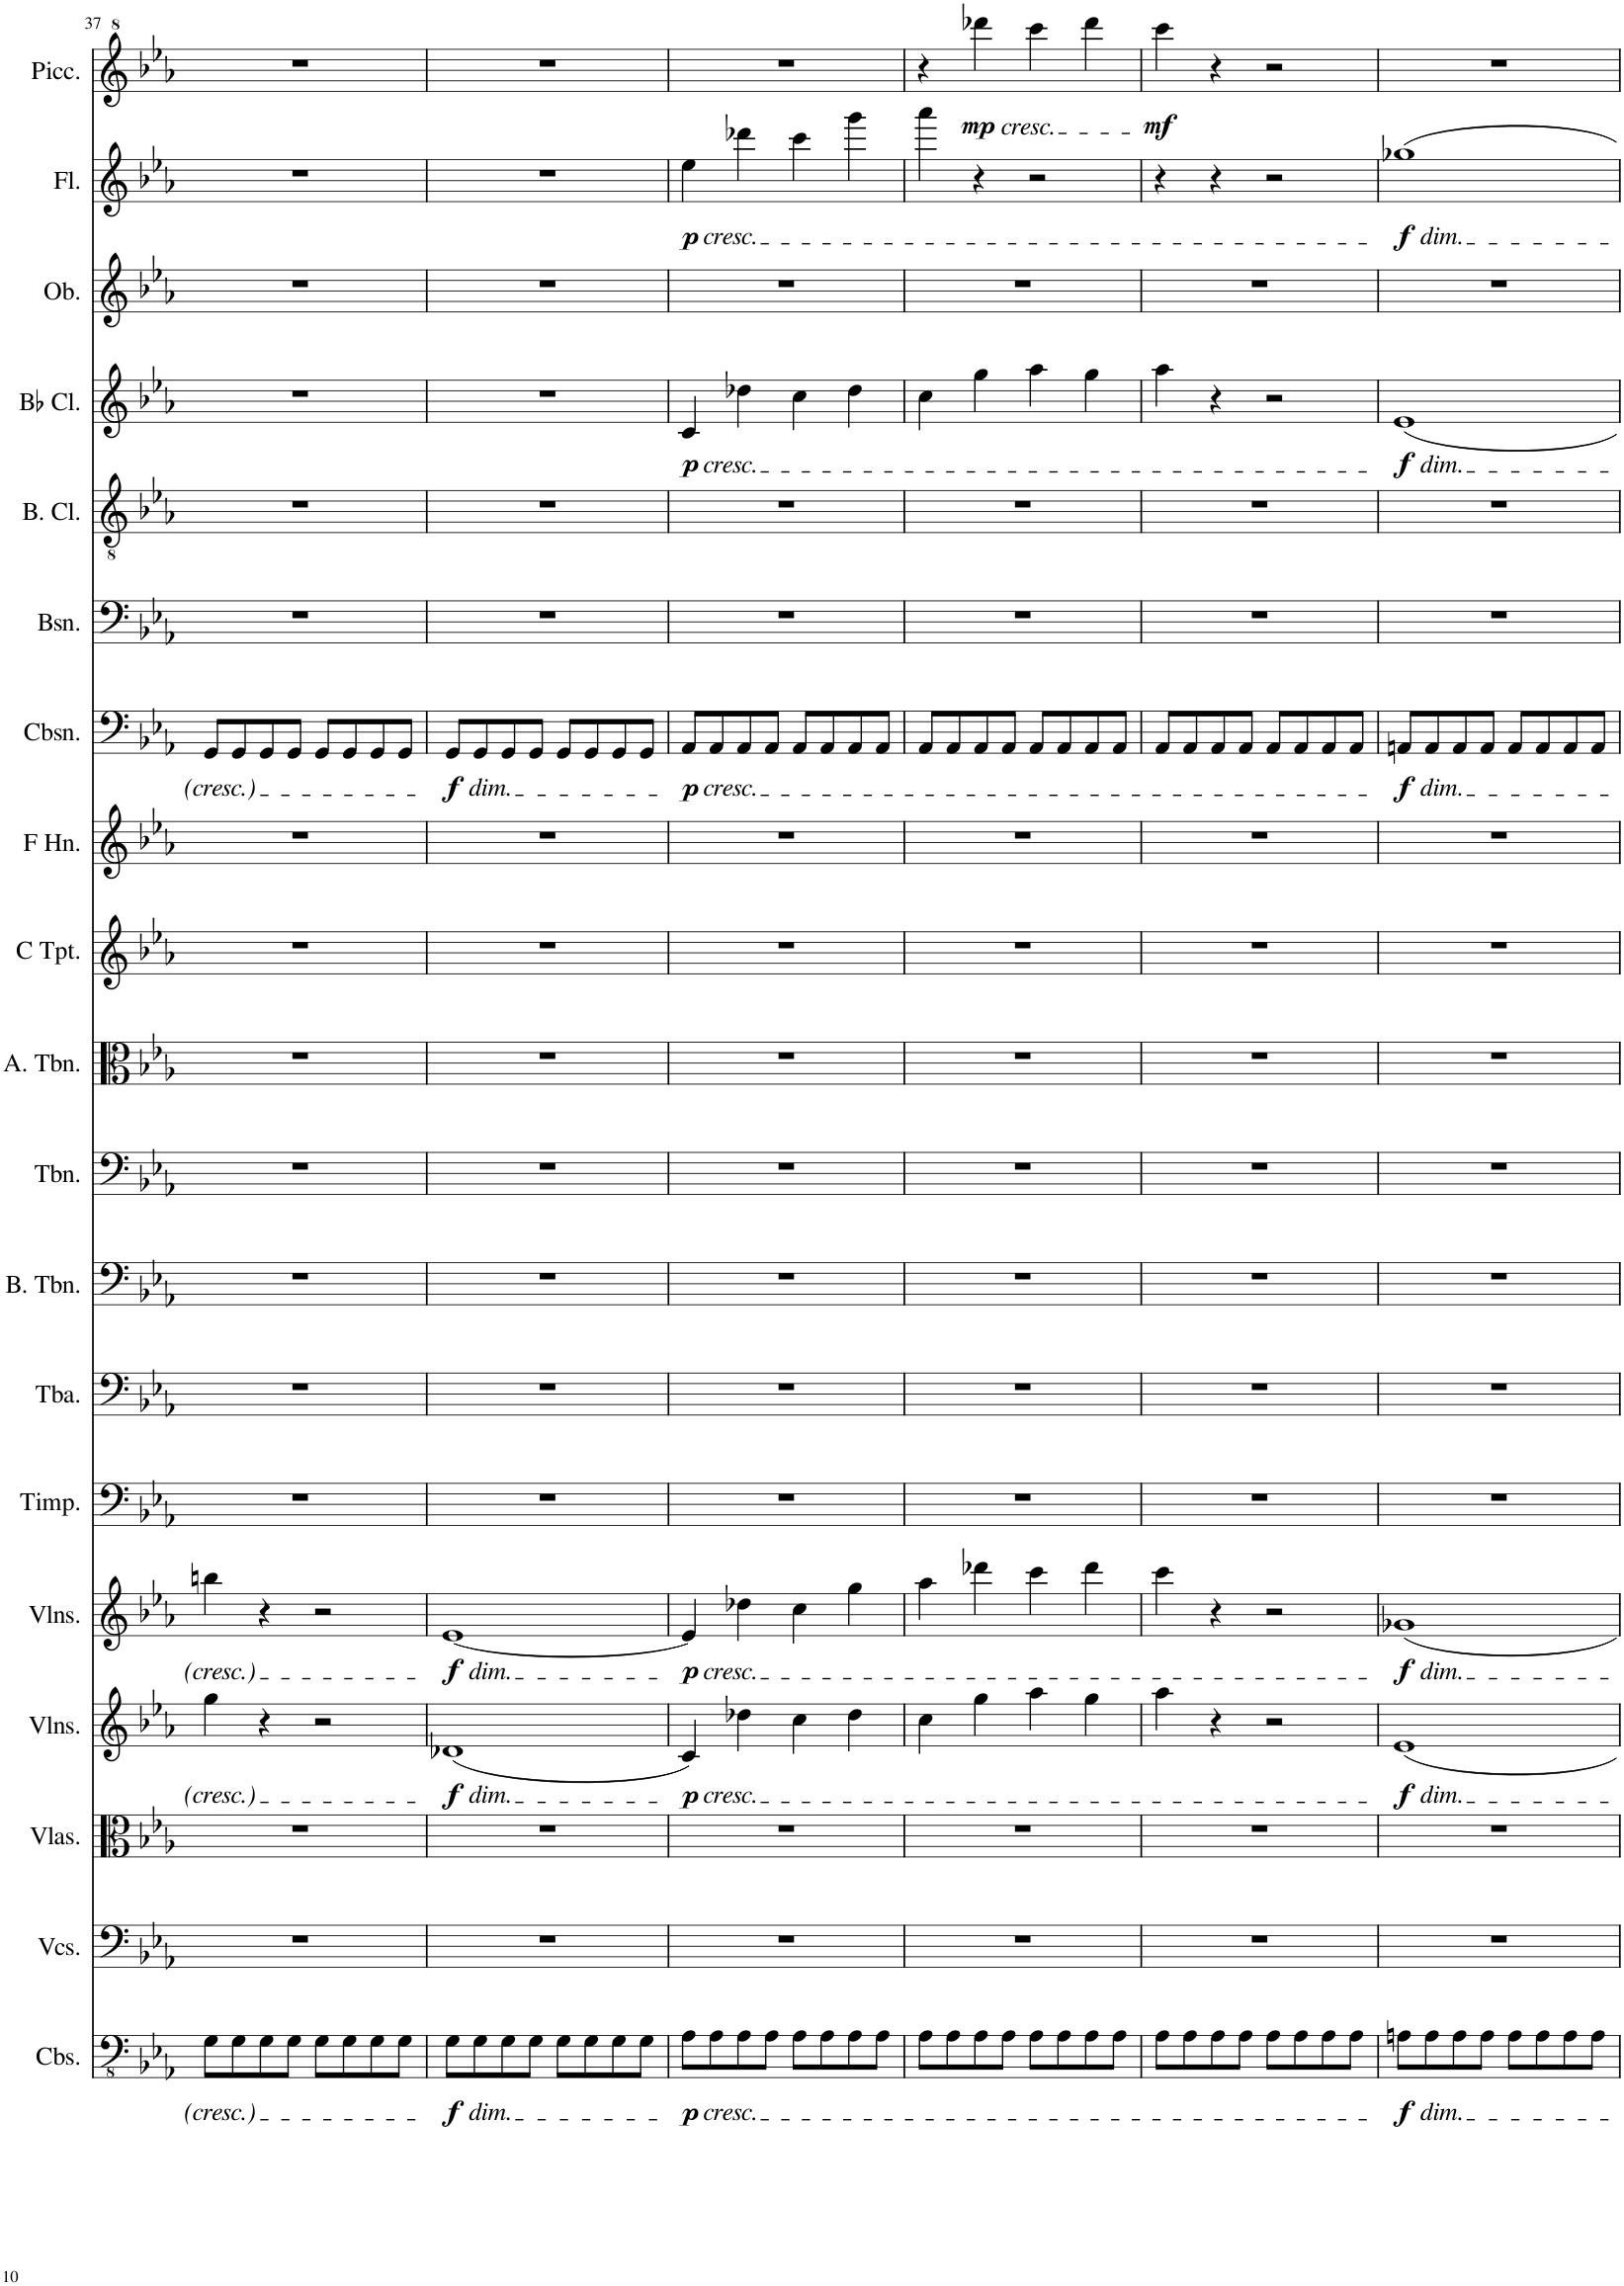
**kern	**dynam	**kern	**kern	**kern	**dynam	**kern	**dynam	**kern	**kern	**kern	**kern	**kern	**kern	**kern	**kern	**dynam	**kern	**kern	**kern	**dynam	**kern	**kern	**dynam	**kern	**dynam
*part19	*part19	*part18	*part17	*part16	*part16	*part15	*part15	*part14	*part13	*part12	*part11	*part10	*part9	*part8	*part7	*part7	*part6	*part5	*part4	*part4	*part3	*part2	*part2	*part1	*part1
*staff19	*staff19	*staff18	*staff17	*staff16	*staff16	*staff15	*staff15	*staff14	*staff13	*staff12	*staff11	*staff10	*staff9	*staff8	*staff7	*staff7	*staff6	*staff5	*staff4	*staff4	*staff3	*staff2	*staff2	*staff1	*staff1
*I"Contrabasses	*	*I"Violoncellos	*I"Violas	*I"Violins	*	*I"Violins	*	*I"Timpani	*I"Tuba	*I"Bass Trombone	*I"Trombone	*I"Alto Trombone	*I"C Trumpet	*I"Horn in F	*I"Contrabassoon	*	*I"Bassoon	*I"Bass Clarinet	*I"Bb Clarinet	*	*I"Oboe	*I"Flute	*	*I"Piccolo	*
*I'Cbs.	*	*I'Vcs.	*I'Vlas.	*I'Vlns.	*	*I'Vlns.	*	*I'Timp.	*I'Tba.	*I'B. Tbn.	*I'Tbn.	*I'A. Tbn.	*I'C Tpt.	*	*I'Cbsn.	*	*I'Bsn.	*I'B. Cl.	*I'Bb Cl.	*	*I'Ob.	*I'Fl.	*	*I'Picc.	*
!!LO:PB:g=z
*clefFv4	*	*clefF4	*clefC3	*clefG2	*	*clefG2	*	*clefF4	*clefF4	*clefF4	*clefF4	*clefC3	*clefG2	*clefG2	*clefF4	*	*clefF4	*clefGv2	*clefG2	*	*clefG2	*clefG2	*	*clefG^2	*
*	*	*	*	*	*	*	*	*	*	*	*	*	*	*ITrd4c7	*	*	*	*ITrd8c14	*ITrd1c2	*	*	*	*	*ITrd-7c-12	*
*k[b-e-a-]	*	*k[b-e-a-]	*k[b-e-a-]	*k[b-e-a-]	*	*k[b-e-a-]	*	*k[b-e-a-]	*k[b-e-a-]	*k[b-e-a-]	*k[b-e-a-]	*k[b-e-a-]	*k[b-e-a-]	*k[b-e-a-]	*k[b-e-a-]	*	*k[b-e-a-]	*k[b-e-a-]	*k[b-e-a-]	*	*k[b-e-a-]	*k[b-e-a-]	*	*k[b-e-a-]	*
*M2/2	*	*M2/2	*M2/2	*M2/2	*	*M2/2	*	*M2/2	*M2/2	*M2/2	*M2/2	*M2/2	*M2/2	*M2/2	*M2/2	*	*M2/2	*M2/2	*M2/2	*	*M2/2	*M2/2	*	*M2/2	*
*met(c|)	*	*met(c|)	*met(c|)	*met(c|)	*	*met(c|)	*	*met(c|)	*met(c|)	*met(c|)	*met(c|)	*met(c|)	*met(c|)	*met(c|)	*met(c|)	*	*met(c|)	*met(c|)	*met(c|)	*	*met(c|)	*met(c|)	*	*met(c|)	*
=37	=37	=37	=37	=37	=37	=37	=37	=37	=37	=37	=37	=37	=37	=37	=37	=37	=37	=37	=37	=37	=37	=37	=37	=37	=37
8GG\L	.	1r	1r	4gg\	.	4bbn\	.	1r	1r	1r	1r	1r	1r	1r	8GG/L	.	1r	1r	1r	.	1r	1r	.	1r	.
8GG\	.	.	.	.	.	.	.	.	.	.	.	.	.	.	8GG/	.	.	.	.	.	.	.	.	.	.
8GG\	.	.	.	4r	.	4r	.	.	.	.	.	.	.	.	8GG/	.	.	.	.	.	.	.	.	.	.
8GG\J	.	.	.	.	.	.	.	.	.	.	.	.	.	.	8GG/J	.	.	.	.	.	.	.	.	.	.
8GG\L	.	.	.	2r	.	2r	.	.	.	.	.	.	.	.	8GG/L	.	.	.	.	.	.	.	.	.	.
8GG\	.	.	.	.	.	.	.	.	.	.	.	.	.	.	8GG/	.	.	.	.	.	.	.	.	.	.
8GG\	.	.	.	.	.	.	.	.	.	.	.	.	.	.	8GG/	.	.	.	.	.	.	.	.	.	.
8GG\J	.	.	.	.	.	.	.	.	.	.	.	.	.	.	8GG/J	.	.	.	.	.	.	.	.	.	.
=38	=38	=38	=38	=38	=38	=38	=38	=38	=38	=38	=38	=38	=38	=38	=38	=38	=38	=38	=38	=38	=38	=38	=38	=38	=38
!	!	!	!	!	!	!	!	!	!	!	!	!	!	!	!LO:TX:b:i:t=dim.	!	!	!	!	!	!	!	!	!	!
!	!	!	!	!	!	!LO:TX:b:i:t=dim.	!	!	!	!	!	!	!	!	!	!	!	!	!	!	!	!	!	!	!
!	!	!	!	!LO:TX:b:i:t=dim.	!	!	!	!	!	!	!	!	!	!	!	!	!	!	!	!	!	!	!	!	!
!LO:TX:b:i:t=dim.	!	!	!	!	!	!	!	!	!	!	!	!	!	!	!	!	!	!	!	!	!	!	!	!	!
!	!LO:DY:b	!	!	!	!LO:DY:b	!	!LO:DY:b	!	!	!	!	!	!	!	!	!LO:DY:b	!	!	!	!	!	!	!	!	!
8GG\L	f	1r	1r	(1d-X	f	[1e-	f	1r	1r	1r	1r	1r	1r	1r	8GG/L	f	1r	1r	1r	.	1r	1r	.	1r	.
8GG\	.	.	.	.	.	.	.	.	.	.	.	.	.	.	8GG/	.	.	.	.	.	.	.	.	.	.
8GG\	.	.	.	.	.	.	.	.	.	.	.	.	.	.	8GG/	.	.	.	.	.	.	.	.	.	.
8GG\J	.	.	.	.	.	.	.	.	.	.	.	.	.	.	8GG/J	.	.	.	.	.	.	.	.	.	.
8GG\L	.	.	.	.	.	.	.	.	.	.	.	.	.	.	8GG/L	.	.	.	.	.	.	.	.	.	.
8GG\	.	.	.	.	.	.	.	.	.	.	.	.	.	.	8GG/	.	.	.	.	.	.	.	.	.	.
8GG\	.	.	.	.	.	.	.	.	.	.	.	.	.	.	8GG/	.	.	.	.	.	.	.	.	.	.
8GG\J	.	.	.	.	.	.	.	.	.	.	.	.	.	.	8GG/J	.	.	.	.	.	.	.	.	.	.
=39	=39	=39	=39	=39	=39	=39	=39	=39	=39	=39	=39	=39	=39	=39	=39	=39	=39	=39	=39	=39	=39	=39	=39	=39	=39
!	!	!	!	!	!	!	!	!	!	!	!	!	!	!	!	!	!	!	!	!	!	!LO:TX:b:i:t=cresc.	!	!	!
!	!	!	!	!	!	!	!	!	!	!	!	!	!	!	!	!	!	!	!LO:TX:b:i:t=cresc.	!	!	!	!	!	!
!	!	!	!	!	!	!	!	!	!	!	!	!	!	!	!LO:TX:b:i:t=cresc.	!	!	!	!	!	!	!	!	!	!
!	!	!	!	!	!	!LO:TX:b:i:t=cresc.	!	!	!	!	!	!	!	!	!	!	!	!	!	!	!	!	!	!	!
!	!	!	!	!LO:TX:b:i:t=cresc.	!	!	!	!	!	!	!	!	!	!	!	!	!	!	!	!	!	!	!	!	!
!LO:TX:b:i:t=cresc.	!	!	!	!	!	!	!	!	!	!	!	!	!	!	!	!	!	!	!	!	!	!	!	!	!
!	!LO:DY:b	!	!	!	!LO:DY:b	!	!LO:DY:b	!	!	!	!	!	!	!	!	!LO:DY:b	!	!	!	!LO:DY:b	!	!	!LO:DY:b	!	!
8AA-\L	p	1r	1r	4c/)	p	4e-/]	p	1r	1r	1r	1r	1r	1r	1r	8AA-/L	p	1r	1r	4c/	p	1r	4ee-\	p	1r	.
8AA-\	.	.	.	.	.	.	.	.	.	.	.	.	.	.	8AA-/	.	.	.	.	.	.	.	.	.	.
8AA-\	.	.	.	4dd-X\	.	4dd-X\	.	.	.	.	.	.	.	.	8AA-/	.	.	.	4dd-X\	.	.	4ddd-X\	.	.	.
8AA-\J	.	.	.	.	.	.	.	.	.	.	.	.	.	.	8AA-/J	.	.	.	.	.	.	.	.	.	.
8AA-\L	.	.	.	4cc\	.	4cc\	.	.	.	.	.	.	.	.	8AA-/L	.	.	.	4cc\	.	.	4ccc\	.	.	.
8AA-\	.	.	.	.	.	.	.	.	.	.	.	.	.	.	8AA-/	.	.	.	.	.	.	.	.	.	.
8AA-\	.	.	.	4dd-\	.	4gg\	.	.	.	.	.	.	.	.	8AA-/	.	.	.	4dd-\	.	.	4ggg\	.	.	.
8AA-\J	.	.	.	.	.	.	.	.	.	.	.	.	.	.	8AA-/J	.	.	.	.	.	.	.	.	.	.
=40	=40	=40	=40	=40	=40	=40	=40	=40	=40	=40	=40	=40	=40	=40	=40	=40	=40	=40	=40	=40	=40	=40	=40	=40	=40
8AA-\L	.	1r	1r	4cc\	.	4aa-\	.	1r	1r	1r	1r	1r	1r	1r	8AA-/L	.	1r	1r	4cc\	.	1r	4aaa-\	.	4r	.
8AA-\	.	.	.	.	.	.	.	.	.	.	.	.	.	.	8AA-/	.	.	.	.	.	.	.	.	.	.
!	!	!	!	!	!	!	!	!	!	!	!	!	!	!	!	!	!	!	!	!	!	!	!	!LO:TX:b:i:t=cresc.	!
!	!	!	!	!	!	!	!	!	!	!	!	!	!	!	!	!	!	!	!	!	!	!	!	!	!LO:DY:b
8AA-\	.	.	.	4gg\	.	4ddd-X\	.	.	.	.	.	.	.	.	8AA-/	.	.	.	4gg\	.	.	4r	.	4dddd-X\	mp
8AA-\J	.	.	.	.	.	.	.	.	.	.	.	.	.	.	8AA-/J	.	.	.	.	.	.	.	.	.	.
8AA-\L	.	.	.	4aa-\	.	4ccc\	.	.	.	.	.	.	.	.	8AA-/L	.	.	.	4aa-\	.	.	2r	.	4cccc\	.
8AA-\	.	.	.	.	.	.	.	.	.	.	.	.	.	.	8AA-/	.	.	.	.	.	.	.	.	.	.
8AA-\	.	.	.	4gg\	.	4ddd-\	.	.	.	.	.	.	.	.	8AA-/	.	.	.	4gg\	.	.	.	.	4dddd-\	.
8AA-\J	.	.	.	.	.	.	.	.	.	.	.	.	.	.	8AA-/J	.	.	.	.	.	.	.	.	.	.
=41	=41	=41	=41	=41	=41	=41	=41	=41	=41	=41	=41	=41	=41	=41	=41	=41	=41	=41	=41	=41	=41	=41	=41	=41	=41
!	!	!	!	!	!	!	!	!	!	!	!	!	!	!	!	!	!	!	!	!	!	!	!	!	!LO:DY:b
8AA-\L	.	1r	1r	4aa-\	.	4ccc\	.	1r	1r	1r	1r	1r	1r	1r	8AA-/L	.	1r	1r	4aa-\	.	1r	4r	.	4cccc\	mf
8AA-\	.	.	.	.	.	.	.	.	.	.	.	.	.	.	8AA-/	.	.	.	.	.	.	.	.	.	.
8AA-\	.	.	.	4r	.	4r	.	.	.	.	.	.	.	.	8AA-/	.	.	.	4r	.	.	4r	.	4r	.
8AA-\J	.	.	.	.	.	.	.	.	.	.	.	.	.	.	8AA-/J	.	.	.	.	.	.	.	.	.	.
8AA-\L	.	.	.	2r	.	2r	.	.	.	.	.	.	.	.	8AA-/L	.	.	.	2r	.	.	2r	.	2r	.
8AA-\	.	.	.	.	.	.	.	.	.	.	.	.	.	.	8AA-/	.	.	.	.	.	.	.	.	.	.
8AA-\	.	.	.	.	.	.	.	.	.	.	.	.	.	.	8AA-/	.	.	.	.	.	.	.	.	.	.
8AA-\J	.	.	.	.	.	.	.	.	.	.	.	.	.	.	8AA-/J	.	.	.	.	.	.	.	.	.	.
=42	=42	=42	=42	=42	=42	=42	=42	=42	=42	=42	=42	=42	=42	=42	=42	=42	=42	=42	=42	=42	=42	=42	=42	=42	=42
!	!	!	!	!	!	!	!	!	!	!	!	!	!	!	!	!	!	!	!	!	!	!LO:TX:b:i:t=dim.	!	!	!
!	!	!	!	!	!	!	!	!	!	!	!	!	!	!	!	!	!	!	!LO:TX:b:i:t=dim.	!	!	!	!	!	!
!	!	!	!	!	!	!	!	!	!	!	!	!	!	!	!LO:TX:b:i:t=dim.	!	!	!	!	!	!	!	!	!	!
!	!	!	!	!	!	!LO:TX:b:i:t=dim.	!	!	!	!	!	!	!	!	!	!	!	!	!	!	!	!	!	!	!
!	!	!	!	!LO:TX:b:i:t=dim.	!	!	!	!	!	!	!	!	!	!	!	!	!	!	!	!	!	!	!	!	!
!LO:TX:b:i:t=dim.	!	!	!	!	!	!	!	!	!	!	!	!	!	!	!	!	!	!	!	!	!	!	!	!	!
!	!LO:DY:b	!	!	!	!LO:DY:b	!	!LO:DY:b	!	!	!	!	!	!	!	!	!LO:DY:b	!	!	!	!LO:DY:b	!	!	!LO:DY:b	!	!
8AAn\L	f	1r	1r	1e-	f	1g-X	f	1r	1r	1r	1r	1r	1r	1r	8AAn/L	f	1r	1r	1e-	f	1r	1gg-X	f	1r	.
8AA\	.	.	.	.	.	.	.	.	.	.	.	.	.	.	8AA/	.	.	.	.	.	.	.	.	.	.
8AA\	.	.	.	.	.	.	.	.	.	.	.	.	.	.	8AA/	.	.	.	.	.	.	.	.	.	.
8AA\J	.	.	.	.	.	.	.	.	.	.	.	.	.	.	8AA/J	.	.	.	.	.	.	.	.	.	.
8AA\L	.	.	.	.	.	.	.	.	.	.	.	.	.	.	8AA/L	.	.	.	.	.	.	.	.	.	.
8AA\	.	.	.	.	.	.	.	.	.	.	.	.	.	.	8AA/	.	.	.	.	.	.	.	.	.	.
8AA\	.	.	.	.	.	.	.	.	.	.	.	.	.	.	8AA/	.	.	.	.	.	.	.	.	.	.
8AA\J	.	.	.	.	.	.	.	.	.	.	.	.	.	.	8AA/J	.	.	.	.	.	.	.	.	.	.
=	=	=	=	=	=	=	=	=	=	=	=	=	=	=	=	=	=	=	=	=	=	=	=	=	=
*-	*-	*-	*-	*-	*-	*-	*-	*-	*-	*-	*-	*-	*-	*-	*-	*-	*-	*-	*-	*-	*-	*-	*-	*-	*-
